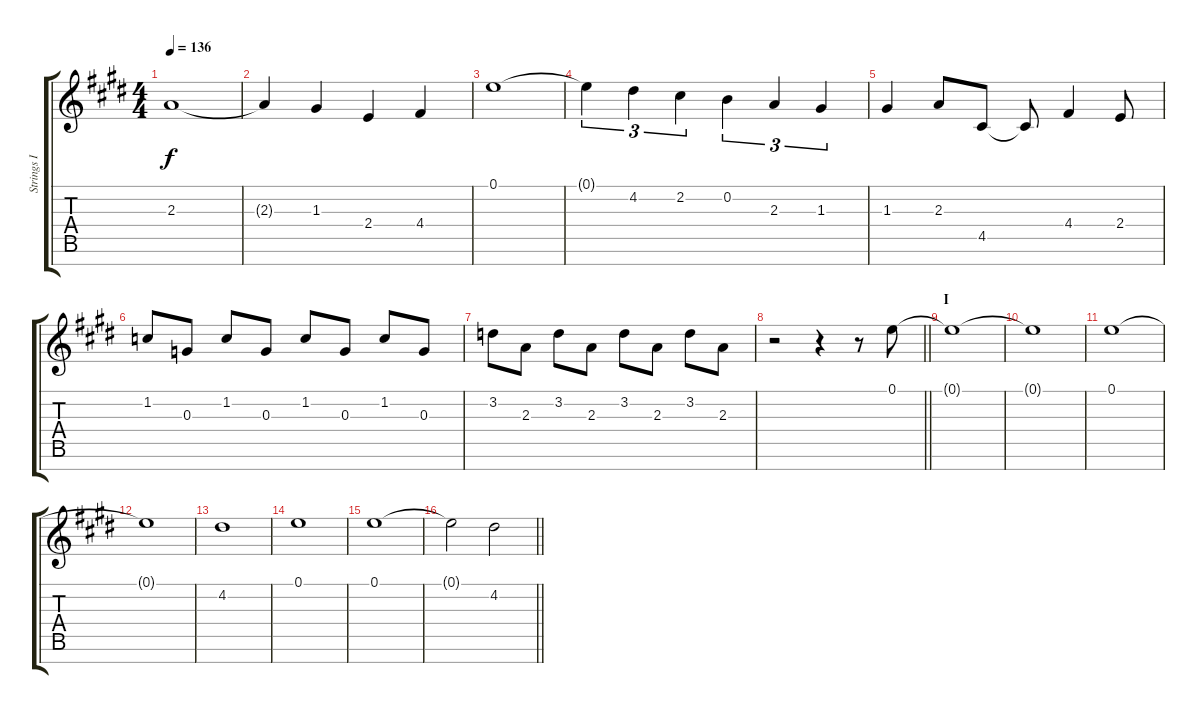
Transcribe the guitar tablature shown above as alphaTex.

\track ("Strings I" "Strings I") {instrument stringensemble1}
\staff {score tabs}
\tuning (E5 B4 G4 D4 A3 E3 B2) {hide}
\ts (4 4)
\tempo 136
\clef g2
\ks e
2.3.1{dy f} |
2.3{t}.4 1.3.4 2.4.4 4.4.4 |
0.1.1 |
0.1{t}.4{tu (3 2)} 4.2.4{tu (3 2)} 2.2.4{tu (3 2)} 0.2.4{tu (3 2)} 2.3.4{tu (3 2)} 1.3.4{tu (3 2)} |
1.3.4 2.3.8 4.5.8 4.5{t}.8 4.4.4 2.4.8 |
1.2.8 0.3.8 1.2.8 0.3.8 1.2.8 0.3.8 1.2.8 0.3.8 |
3.2.8 2.3.8 3.2.8 2.3.8 3.2.8 2.3.8 3.2.8 2.3.8 |
\barLineRight lightlight
r.2 r.4 r.8 0.1.8 |
\section ("" "I")
0.1{t}.1 |
0.1{t}.1 |
0.1.1 |
0.1{t}.1 |
4.2.1 |
0.1.1 |
0.1.1 |
\barLineRight lightlight
0.1{t}.2 4.2.2
